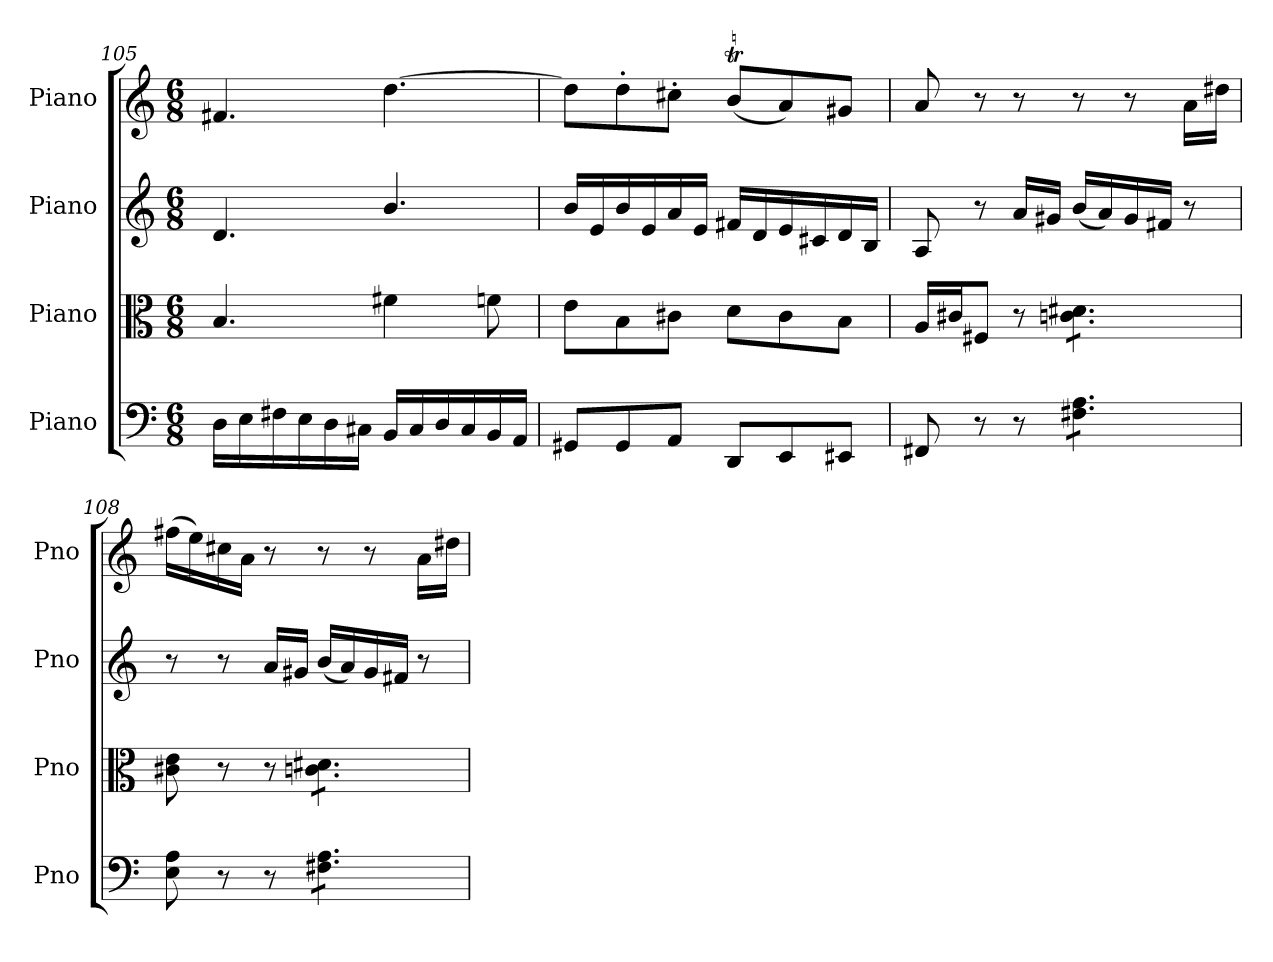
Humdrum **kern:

**kern	**kern	**kern	**kern
*part4	*part3	*part2	*part1
*staff4	*staff3	*staff2	*staff1
*I"Piano	*I"Piano	*I"Piano	*I"Piano
*I'Pno	*I'Pno	*I'Pno	*I'Pno
*clefF4	*clefC3	*clefG2	*clefG2
*k[]	*k[]	*k[]	*k[]
*M6/8	*M6/8	*M6/8	*M6/8
=105	=105	=105	=105
16D\LL	4.B/	4.d/	4.f#X/
16E\	.	.	.
16F#X\	.	.	.
16E\	.	.	.
16D\	.	.	.
16C#X\JJ	.	.	.
16BB/LL	4f#X\	4.b/	[4.dd\
16C#/	.	.	.
16D/	.	.	.
16C#/	.	.	.
16BB/	8fn\	.	.
16AA/JJ	.	.	.
=106	=106	=106	=106
8GG#X/L	8e\L	16b/LL	8dd\L]
.	.	16e/	.
8GG#/	8B\	16b/	8dd'\
.	.	16e/	.
8AA/J	8c#X\J	16a/	8cc#X'\J
.	.	16e/JJ	.
8DD/L	8d\L	16f#X/LL	(8bt/L
.	.	16d/	.
8EE/	8c#\	16e/	8a/)
.	.	16c#X/	.
8EE#X/J	8B\J	16d/	8g#X/J
.	.	16B/JJ	.
=107	=107	=107	=107
8FF#X/	16A/LL	8A/	8a/
.	16c#X/J	.	.
8r	8F#X/J	8r	8r
8r	8r	16a/LL	8r
.	.	16g#X/JJ	.
*tremolo	*	*	*
*	*tremolo	*	*
8F#X\ 8A\L	8cn\ 8d#X\L	(16b/LL	8r
.	.	16a/)	.
8F#X\ 8A\	8cn\ 8d#X\	16g#/	8r
.	.	16f#X/JJ	.
8F#X\ 8A\J	8cn\ 8d#X\J	8r	16a\LL
*	*Xtremolo	*	*
*Xtremolo	*	*	*
.	.	.	16dd#X\JJ
!!LO:LB:g=z
=108	=108	=108	=108
8E\ 8A\	8c#X\ 8e\	8r	(16ff#X\LL
.	.	.	16ee\)
8r	8r	8r	16cc#X\
.	.	.	16a\JJ
8r	8r	16a/LL	8r
.	.	16g#X/JJ	.
*tremolo	*	*	*
*	*tremolo	*	*
8F#X\ 8A\L	8cn\ 8d#X\L	(16b/LL	8r
.	.	16a/)	.
8F#X\ 8A\	8cn\ 8d#X\	16g#/	8r
.	.	16f#X/JJ	.
8F#X\ 8A\J	8cn\ 8d#X\J	8r	16a\LL
*	*Xtremolo	*	*
*Xtremolo	*	*	*
.	.	.	16dd#X\JJ
=	=	=	=
*-	*-	*-	*-
